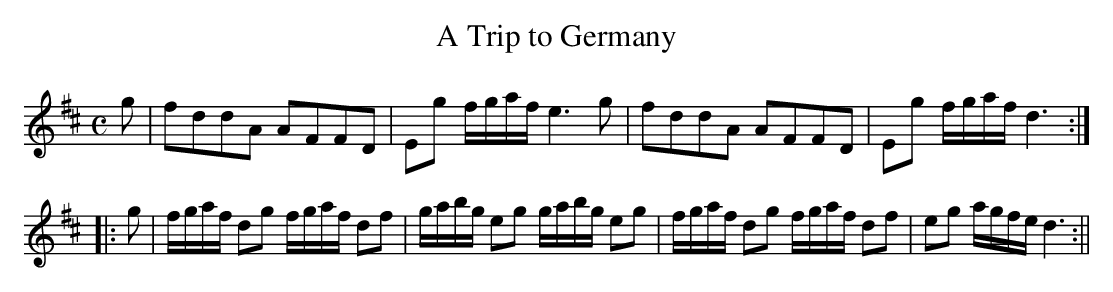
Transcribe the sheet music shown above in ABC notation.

X:1
T:Trip to Germany, A
M:C
L:1/8
K:D
g | fddA AFFD | Eg f/g/a/f/ e3g | fddA AFFD | Eg f/g/a/f/ d3 :|
|: g | f/g/a/f/ dg f/g/a/f/ df | g/a/b/g/ eg g/a/b/g/ eg | f/g/a/f/ dg f/g/a/f/ df | eg a/g/f/e/ d3 :||
